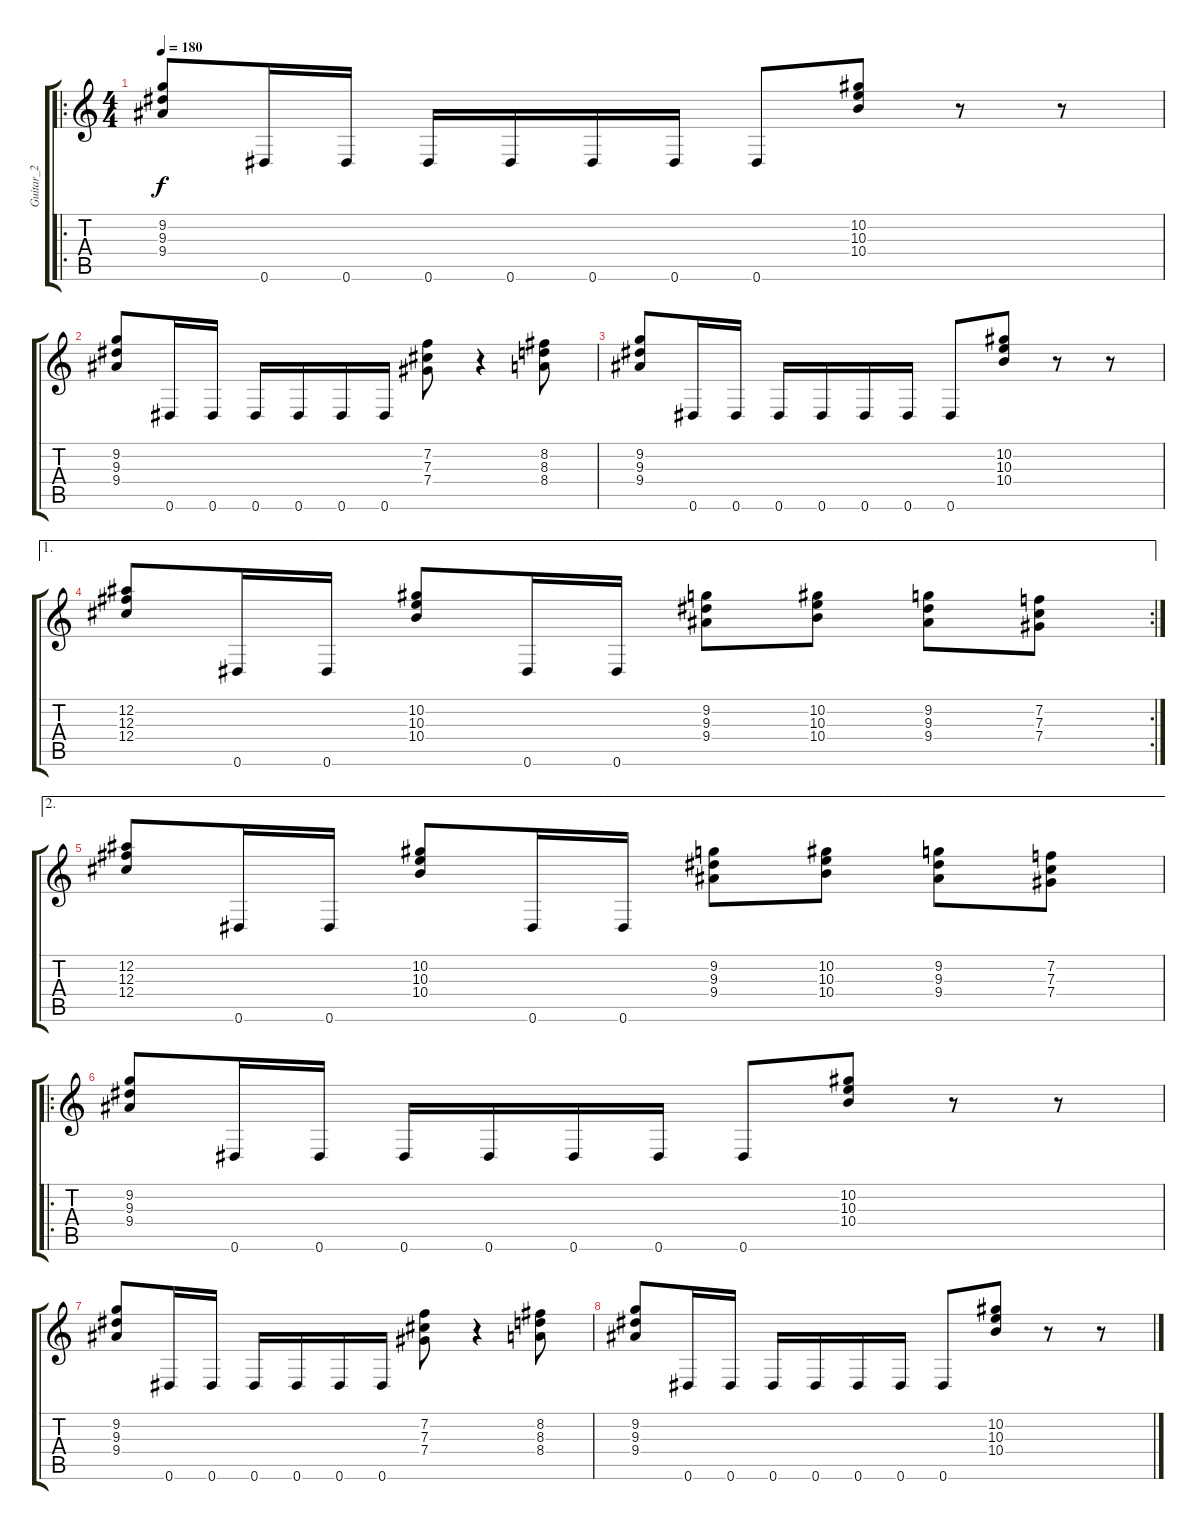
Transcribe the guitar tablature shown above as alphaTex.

\track ("Guitar_2" "Guitar_2") {instrument distortionguitar}
\staff {score tabs}
\tuning (Eb4 Bb3 Gb3 Db3 Ab2 Eb2) {hide}
\ro
\ts (4 4)
\tempo 180
\clef g2
\ks c
(9.2 9.3 9.4).8{dy f instrument distortionguitar} 0.6.16 0.6.16 0.6.16 0.6.16 0.6.16 0.6.16 0.6.8 (10.2 10.3 10.4).8 r.8 r.8 |
(9.2 9.3 9.4).8 0.6.16 0.6.16 0.6.16 0.6.16 0.6.16 0.6.16 (7.2 7.3 7.4).8 r.4 (8.2 8.3 8.4).8 |
(9.2 9.3 9.4).8 0.6.16 0.6.16 0.6.16 0.6.16 0.6.16 0.6.16 0.6.8 (10.2 10.3 10.4).8 r.8 r.8 |
\ae 1
\rc 2
(12.2 12.3 12.4).8 0.6.16 0.6.16 (10.2 10.3 10.4).8 0.6.16 0.6.16 (9.2 9.3 9.4).8 (10.2 10.3 10.4).8 (9.2 9.3 9.4).8 (7.2 7.3 7.4).8 |
\ae 2
(12.2 12.3 12.4).8 0.6.16 0.6.16 (10.2 10.3 10.4).8 0.6.16 0.6.16 (9.2 9.3 9.4).8 (10.2 10.3 10.4).8 (9.2 9.3 9.4).8 (7.2 7.3 7.4).8 |
\ro
(9.2 9.3 9.4).8 0.6.16 0.6.16 0.6.16 0.6.16 0.6.16 0.6.16 0.6.8 (10.2 10.3 10.4).8 r.8 r.8 |
(9.2 9.3 9.4).8 0.6.16 0.6.16 0.6.16 0.6.16 0.6.16 0.6.16 (7.2 7.3 7.4).8 r.4 (8.2 8.3 8.4).8 |
(9.2 9.3 9.4).8 0.6.16 0.6.16 0.6.16 0.6.16 0.6.16 0.6.16 0.6.8 (10.2 10.3 10.4).8 r.8 r.8
